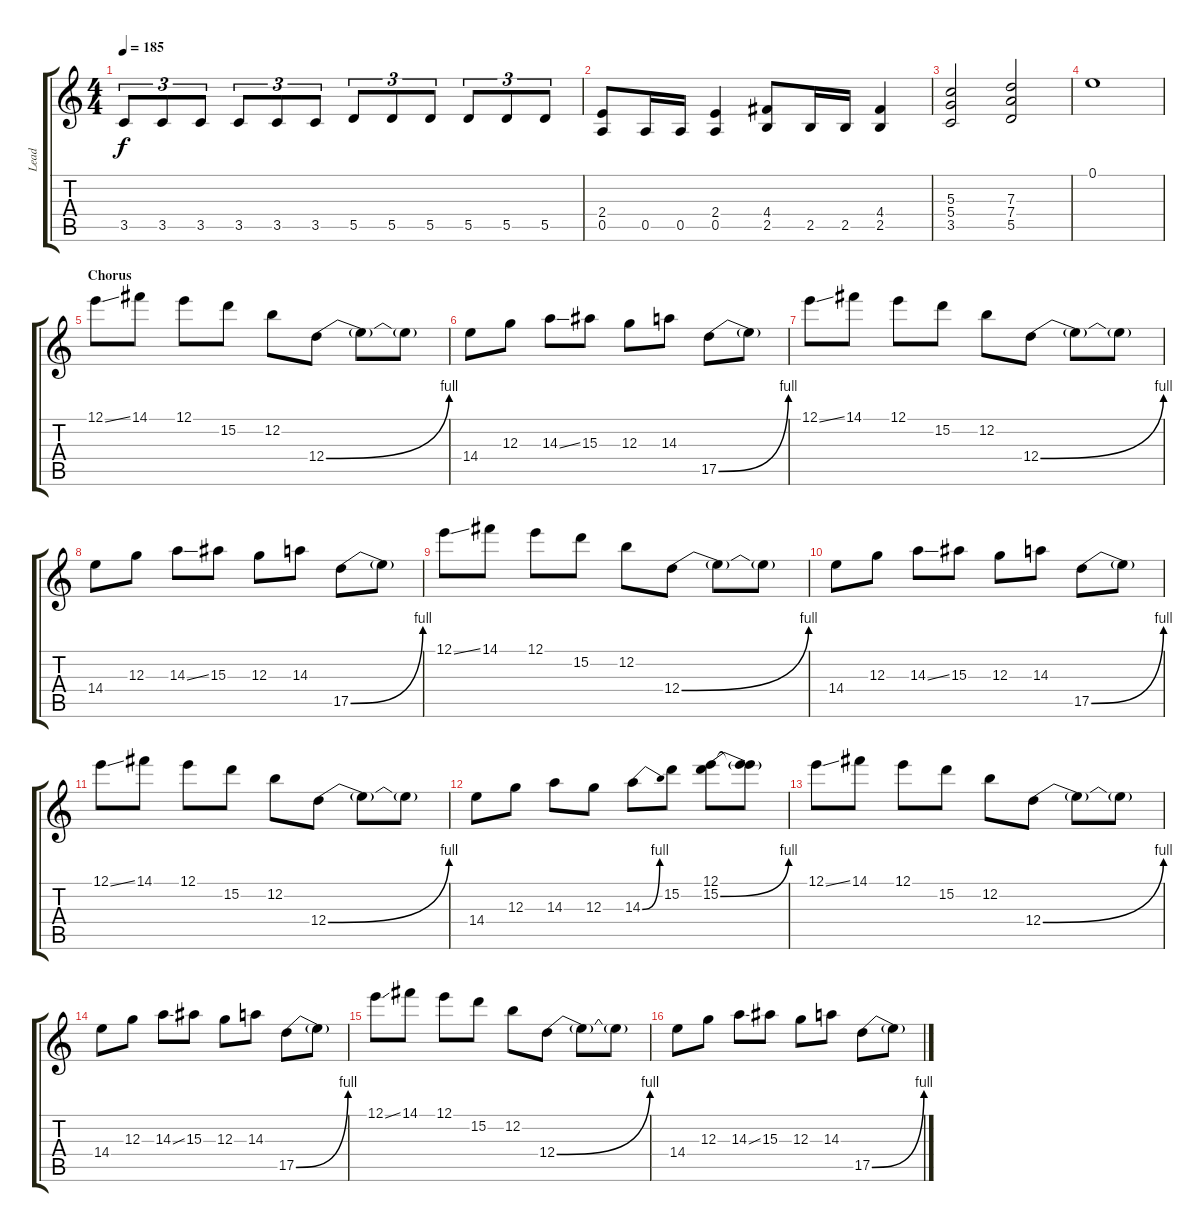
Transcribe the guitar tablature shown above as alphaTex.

\track ("Lead" "Lead") {instrument distortionguitar}
\staff {score tabs}
\tuning (E4 B3 G3 D3 A2 E2) {hide}
\ts (4 4)
\tempo 185
\clef g2
\ks c
3.5.8{tu (3 2) dy f} 3.5.8{tu (3 2)} 3.5.8{tu (3 2)} 3.5.8{tu (3 2)} 3.5.8{tu (3 2)} 3.5.8{tu (3 2)} 5.5.8{tu (3 2)} 5.5.8{tu (3 2)} 5.5.8{tu (3 2)} 5.5.8{tu (3 2)} 5.5.8{tu (3 2)} 5.5.8{tu (3 2)} |
(2.4 0.5).8 0.5.16 0.5.16 (2.4 0.5).4 (4.4 2.5).8 2.5.16 2.5.16 (4.4 2.5).4 |
(5.3 5.4 3.5).2 (7.3 7.4 5.5).2 |
0.1.1 |
\section ("" "Chorus")
12.1{ss}.8{volume 16 balance 13} 14.1.8 12.1.8 15.2.8 12.2.8 12.4{be (bend 0 0 60 4)}.8 12.4{t}.8 12.4{t}.8 |
14.4.8 12.3.8 14.3{ss}.8 15.3.8 12.3.8 14.3.8 17.5{be (bend 0 0 60 4)}.8 17.5{t}.8 |
12.1{ss}.8 14.1.8 12.1.8 15.2.8 12.2.8 12.4{be (bend 0 0 60 4)}.8 12.4{t}.8 12.4{t}.8 |
14.4.8 12.3.8 14.3{ss}.8 15.3.8 12.3.8 14.3.8 17.5{be (bend 0 0 60 4)}.8 17.5{t}.8 |
12.1{ss}.8 14.1.8 12.1.8 15.2.8 12.2.8 12.4{be (bend 0 0 60 4)}.8 12.4{t}.8 12.4{t}.8 |
14.4.8 12.3.8 14.3{ss}.8 15.3.8 12.3.8 14.3.8 17.5{be (bend 0 0 60 4)}.8 17.5{t}.8 |
12.1{ss}.8 14.1.8 12.1.8 15.2.8 12.2.8 12.4{be (bend 0 0 60 4)}.8 12.4{t}.8 12.4{t}.8 |
14.4.8 12.3.8 14.3.8 12.3.8 14.3{be (bend 0 0 60 4)}.8 15.2.8 (12.1 15.2{be (bend 0 0 60 4)}).8 (12.1{t} 15.2{t}).8 |
12.1{ss}.8 14.1.8 12.1.8 15.2.8 12.2.8 12.4{be (bend 0 0 60 4)}.8 12.4{t}.8 12.4{t}.8 |
14.4.8 12.3.8 14.3{ss}.8 15.3.8 12.3.8 14.3.8 17.5{be (bend 0 0 60 4)}.8 17.5{t}.8 |
12.1{ss}.8 14.1.8 12.1.8 15.2.8 12.2.8 12.4{be (bend 0 0 60 4)}.8 12.4{t}.8 12.4{t}.8 |
14.4.8 12.3.8 14.3{ss}.8 15.3.8 12.3.8 14.3.8 17.5{be (bend 0 0 60 4)}.8 17.5{t}.8
